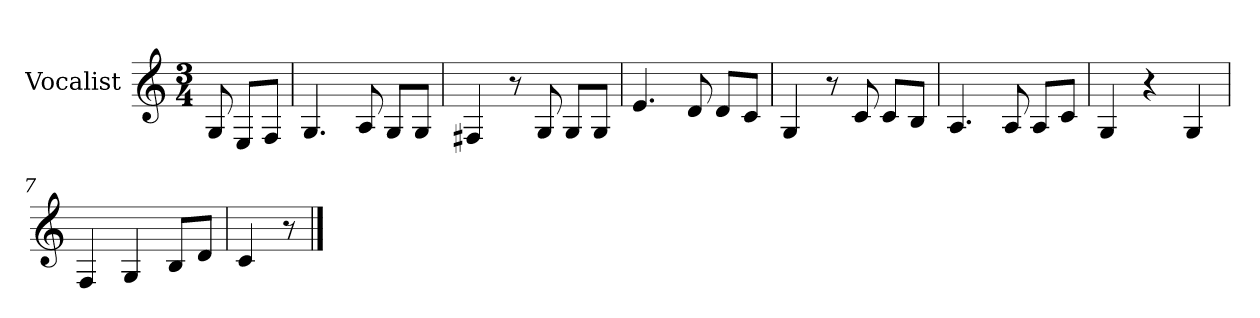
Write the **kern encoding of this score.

**kern
*part1
*staff1
*I"Vocalist
*k[]
*C:
*M3/4
=
8G
8EL
8FJ
=1
4.G
8A
8GL
8GJ
=2
4F#X
8r
8G
8GL
8GJ
=3
4.e
8d
8dL
8cJ
=4
4G
8r
8c
8cL
8BJ
=5
4.A
8A
8AL
8cJ
=6
4G
4r
4G
=7
4F
4G
8BL
8dJ
=8
4c
8r
==
*-
